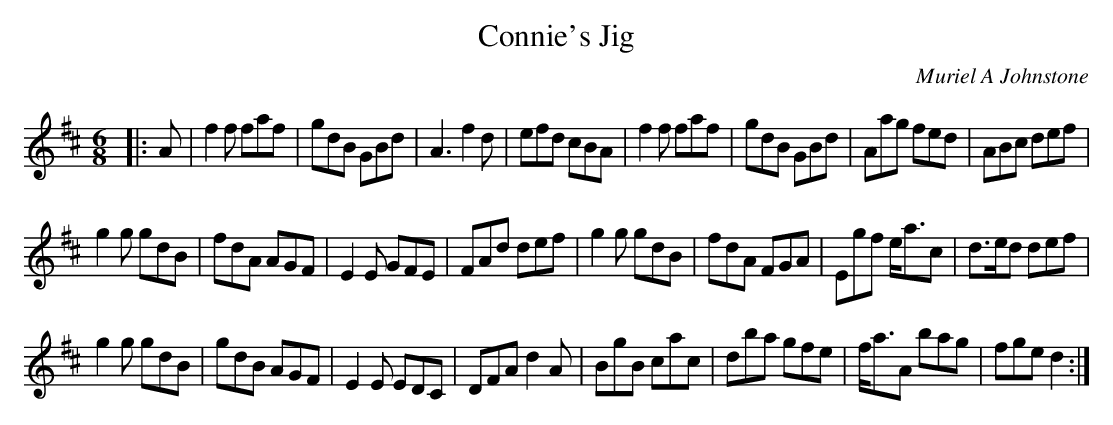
X:1
T: Connie's Jig
C:Muriel A Johnstone
K:D
M:6/8
L:1/16
|:A2|f4f2 f2a2f2|g2d2B2 G2B2d2|A6 f4d2|e2f2d2 c2B2A2|f4f2 f2a2f2|g2d2B2 G2B2d2|A2a2g2 f2e2d2|A2B2c2 d2e2f2|
g4g2 g2d2B2|f2d2A2 A2G2F2|E4E2 G2F2E2|F2A2d2 d2e2f2|g4g2 g2d2B2|f2d2A2 F2G2A2|E2g2f2 ea3c2|d3ed2 d2e2f2|
g4g2 g2d2B2|g2d2B2 A2G2F2|E4E2 E2D2C2|D2F2A2 d4A2|B2g2B2 c2a2c2|d2b2a2 g2f2e2|fa3A2 b2a2g2|f2g2e2 d4:|
